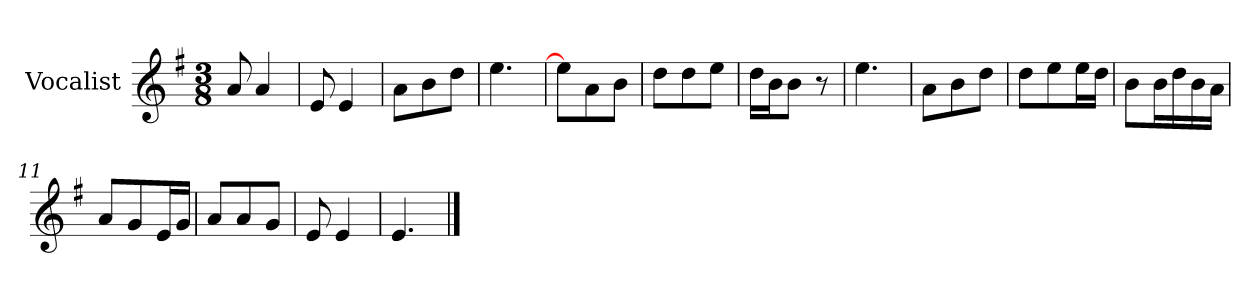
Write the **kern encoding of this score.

**kern
*part1
*staff1
*I"Vocalist
*k[f#]
*G:
*M3/8
=
8a
4a
=1
8e
4e
=2
8aL
8b
8ddJ
=3
4.ee
=4
8eeL]
8a
8bJ
=5
8ddL
8dd
8eeJ
=6
16ddLL
16bJ
8bJ
8r
=7
4.ee
=8
8aL
8b
8ddJ
=9
8ddL
8ee
16eeL
16ddJJ
=10
8bL
16bL
16dd
16b
16aJJ
=11
8aL
8g
16eL
16gJJ
=12
8aL
8a
8gJ
=13
8e
4e
=14
4.e
==
*-
